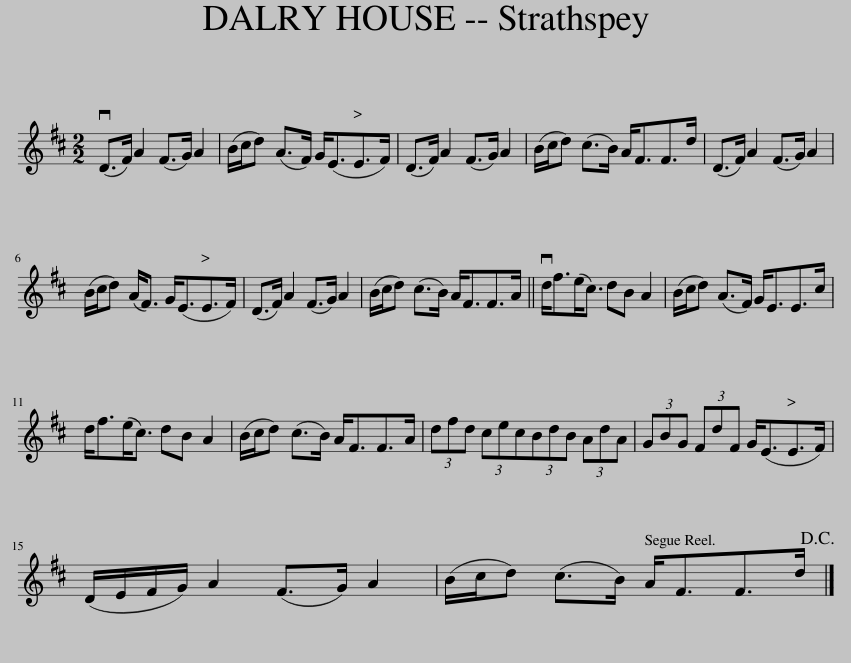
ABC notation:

X:1
L:1/8
M:2/2
I:linebreak $
K:D
V:1 treble
V:1
 (vD>F) A2 (F>G) A2 | (B/c/d) (A>F) G<(EE>F) | (D>F) A2 (F>G) A2 | (B/c/d) (c>B) A<FF>d | (D>F) A2 (F>G) A2 |$ %5
 (B/c/d) (A<F) G<(EE>F) | (D>F) A2 (F>G) A2 | (B/c/d) (c>B) A<FF>A || vd<f(e<c) dB A2 | (B/c/d) (A>F) G<EE>c |$ %10
 d<f(e<c) dB A2 | (B/c/d) (c>B) A<FF>A | (3dfd (3cec(3BdB (3AdA | (3GBG (3FdF G<(EE>F) |$ (D/E/F/G/) A2 (F>G) A2 | %15
 (B/c/d) (c>B) A<FF>d!D.C.! |] %16
